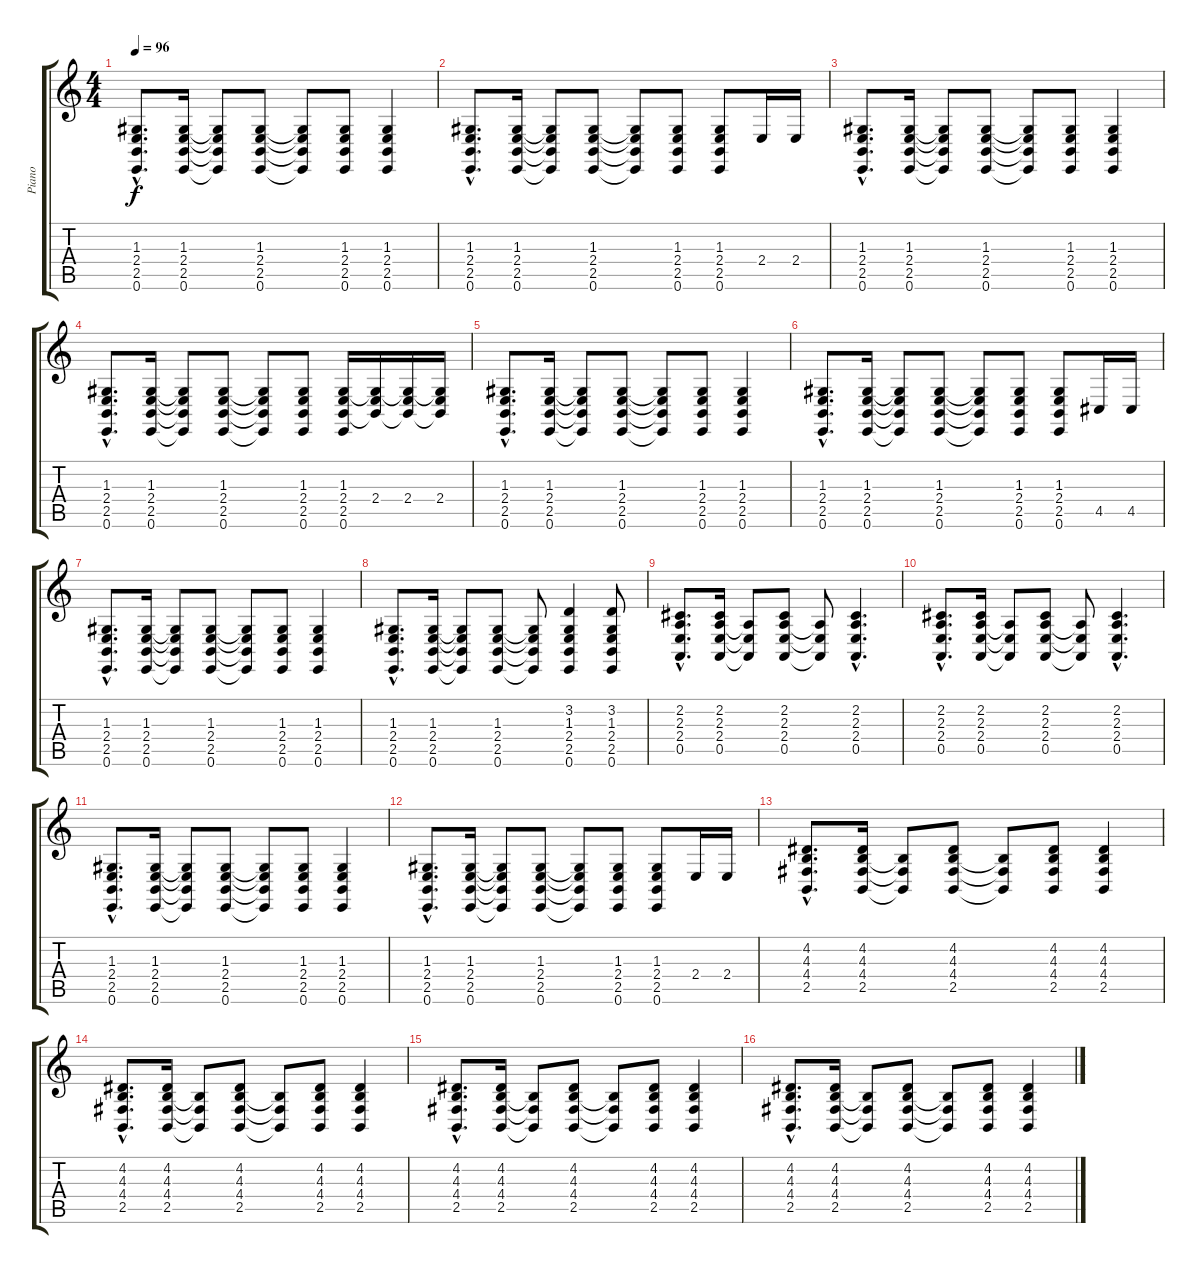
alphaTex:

\track ("Piano" "Piano") {instrument acousticgrandpiano}
\staff {score tabs}
\tuning (E4 B3 G3 D3 A2 E2) {hide}
\ts (4 4)
\tempo 96
\clef g2
\ks c
(1.3{hac} 2.4{hac} 2.5{hac} 0.6{hac}).8{d dy f} (1.3 2.4 2.5 0.6).16 (1.3{t} 2.4{t} 2.5{t} 0.6{t}).8 (1.3 2.4 2.5 0.6).8 (1.3{t} 2.4{t} 2.5{t} 0.6{t}).8 (1.3 2.4 2.5 0.6).8 (1.3 2.4 2.5 0.6).4 |
(1.3{hac} 2.4{hac} 2.5{hac} 0.6{hac}).8{d} (1.3 2.4 2.5 0.6).16 (1.3{t} 2.4{t} 2.5{t} 0.6{t}).8 (1.3 2.4 2.5 0.6).8 (1.3{t} 2.4{t} 2.5{t} 0.6{t}).8 (1.3 2.4 2.5 0.6).8 (1.3 2.4 2.5 0.6).8 2.4.16 2.4.16 |
(1.3{hac} 2.4{hac} 2.5{hac} 0.6{hac}).8{d} (1.3 2.4 2.5 0.6).16 (1.3{t} 2.4{t} 2.5{t} 0.6{t}).8 (1.3 2.4 2.5 0.6).8 (1.3{t} 2.4{t} 2.5{t} 0.6{t}).8 (1.3 2.4 2.5 0.6).8 (1.3 2.4 2.5 0.6).4 |
(1.3{hac} 2.4{hac} 2.5{hac} 0.6{hac}).8{d} (1.3 2.4 2.5 0.6).16 (1.3{t} 2.4{t} 2.5{t} 0.6{t}).8 (1.3 2.4 2.5 0.6).8 (1.3{t} 2.4{t} 2.5{t} 0.6{t}).8 (1.3 2.4 2.5 0.6).8 (1.3 2.4 2.5 0.6).16 (1.3{t} 2.4 2.5{t}).16 (1.3{t} 2.4 2.5{t}).16 (1.3{t} 2.4 2.5{t}).16 |
(1.3{hac} 2.4{hac} 2.5{hac} 0.6{hac}).8{d} (1.3 2.4 2.5 0.6).16 (1.3{t} 2.4{t} 2.5{t} 0.6{t}).8 (1.3 2.4 2.5 0.6).8 (1.3{t} 2.4{t} 2.5{t} 0.6{t}).8 (1.3 2.4 2.5 0.6).8 (1.3 2.4 2.5 0.6).4 |
(1.3{hac} 2.4{hac} 2.5{hac} 0.6{hac}).8{d} (1.3 2.4 2.5 0.6).16 (1.3{t} 2.4{t} 2.5{t} 0.6{t}).8 (1.3 2.4 2.5 0.6).8 (1.3{t} 2.4{t} 2.5{t} 0.6{t}).8 (1.3 2.4 2.5 0.6).8 (1.3 2.4 2.5 0.6).8 4.5.16 4.5.16 |
(1.3{hac} 2.4{hac} 2.5{hac} 0.6{hac}).8{d} (1.3 2.4 2.5 0.6).16 (1.3{t} 2.4{t} 2.5{t} 0.6{t}).8 (1.3 2.4 2.5 0.6).8 (1.3{t} 2.4{t} 2.5{t} 0.6{t}).8 (1.3 2.4 2.5 0.6).8 (1.3 2.4 2.5 0.6).4 |
(1.3{hac} 2.4{hac} 2.5{hac} 0.6{hac}).8{d} (1.3 2.4 2.5 0.6).16 (1.3{t} 2.4{t} 2.5{t} 0.6{t}).8 (1.3 2.4 2.5 0.6).8 (1.3{t} 2.4{t} 2.5{t} 0.6{t}).8 (3.2 1.3 2.4 2.5 0.6).4 (3.2 1.3 2.4 2.5 0.6).8 |
(2.2{hac} 2.3{hac} 2.4{hac} 0.5{hac}).8{d} (2.2 2.3 2.4 0.5).16 (2.3{t} 2.4{t} 0.5{t}).8 (2.2 2.3 2.4 0.5).8 (2.3{t} 2.4{t} 0.5{t}).8 (2.2{hac} 2.3{hac} 2.4{hac} 0.5{hac}).4{d} |
(2.2{hac} 2.3{hac} 2.4{hac} 0.5{hac}).8{d} (2.2 2.3 2.4 0.5).16 (2.3{t} 2.4{t} 0.5{t}).8 (2.2 2.3 2.4 0.5).8 (2.3{t} 2.4{t} 0.5{t}).8 (2.2{hac} 2.3{hac} 2.4{hac} 0.5{hac}).4{d} |
(1.3{hac} 2.4{hac} 2.5{hac} 0.6{hac}).8{d} (1.3 2.4 2.5 0.6).16 (1.3{t} 2.4{t} 2.5{t} 0.6{t}).8 (1.3 2.4 2.5 0.6).8 (1.3{t} 2.4{t} 2.5{t} 0.6{t}).8 (1.3 2.4 2.5 0.6).8 (1.3 2.4 2.5 0.6).4 |
(1.3{hac} 2.4{hac} 2.5{hac} 0.6{hac}).8{d} (1.3 2.4 2.5 0.6).16 (1.3{t} 2.4{t} 2.5{t} 0.6{t}).8 (1.3 2.4 2.5 0.6).8 (1.3{t} 2.4{t} 2.5{t} 0.6{t}).8 (1.3 2.4 2.5 0.6).8 (1.3 2.4 2.5 0.6).8 2.4.16 2.4.16 |
(4.2{hac} 4.3{hac} 4.4{hac} 2.5{hac}).8{d} (4.2 4.3 4.4 2.5).16 (4.3{t} 4.4{t} 2.5{t}).8 (4.2 4.3 4.4 2.5).8 (4.3{t} 4.4{t} 2.5{t}).8 (4.2 4.3 4.4 2.5).8 (4.2 4.3 4.4 2.5).4 |
(4.2{hac} 4.3{hac} 4.4{hac} 2.5{hac}).8{d} (4.2 4.3 4.4 2.5).16 (4.3{t} 4.4{t} 2.5{t}).8 (4.2 4.3 4.4 2.5).8 (4.3{t} 4.4{t} 2.5{t}).8 (4.2 4.3 4.4 2.5).8 (4.2 4.3 4.4 2.5).4 |
(4.2{hac} 4.3{hac} 4.4{hac} 2.5{hac}).8{d} (4.2 4.3 4.4 2.5).16 (4.3{t} 4.4{t} 2.5{t}).8 (4.2 4.3 4.4 2.5).8 (4.3{t} 4.4{t} 2.5{t}).8 (4.2 4.3 4.4 2.5).8 (4.2 4.3 4.4 2.5).4 |
(4.2{hac} 4.3{hac} 4.4{hac} 2.5{hac}).8{d} (4.2 4.3 4.4 2.5).16 (4.3{t} 4.4{t} 2.5{t}).8 (4.2 4.3 4.4 2.5).8 (4.3{t} 4.4{t} 2.5{t}).8 (4.2 4.3 4.4 2.5).8 (4.2 4.3 4.4 2.5).4
